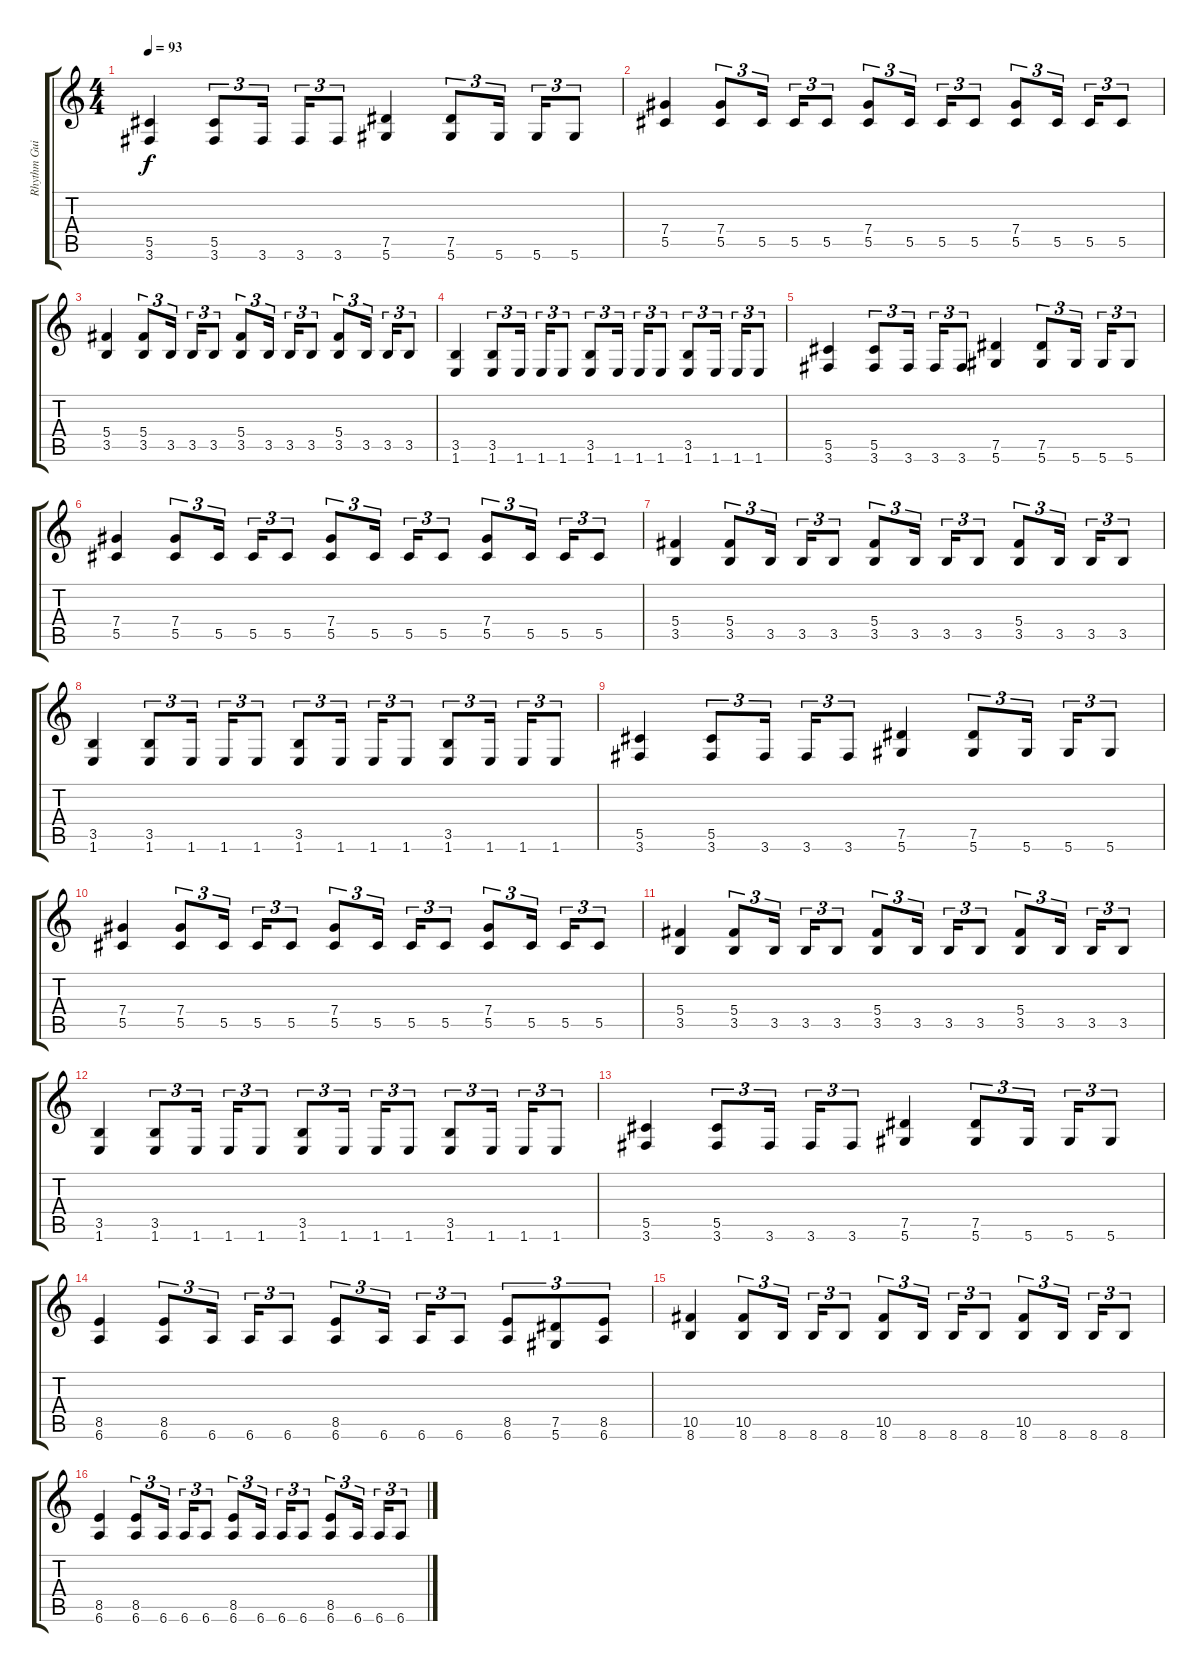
\track ("Rhythm Guitar" "Rhythm Gui") {instrument distortionguitar}
\staff {score tabs}
\tuning (Eb4 Bb3 Gb3 Db3 Ab2 Eb2) {hide}
\ts (4 4)
\tempo 93
\clef g2
\ks c
(5.5 3.6).4{dy f} (5.5 3.6).8{tu (3 2)} 3.6.16{tu (3 2)} 3.6.16{tu (3 2)} 3.6.8{tu (3 2)} (7.5 5.6).4 (7.5 5.6).8{tu (3 2)} 5.6.16{tu (3 2)} 5.6.16{tu (3 2)} 5.6.8{tu (3 2)} |
(7.4 5.5).4 (7.4 5.5).8{tu (3 2)} 5.5.16{tu (3 2)} 5.5.16{tu (3 2)} 5.5.8{tu (3 2)} (7.4 5.5).8{tu (3 2)} 5.5.16{tu (3 2)} 5.5.16{tu (3 2)} 5.5.8{tu (3 2)} (7.4 5.5).8{tu (3 2)} 5.5.16{tu (3 2)} 5.5.16{tu (3 2)} 5.5.8{tu (3 2)} |
(5.4 3.5).4 (5.4 3.5).8{tu (3 2)} 3.5.16{tu (3 2)} 3.5.16{tu (3 2)} 3.5.8{tu (3 2)} (5.4 3.5).8{tu (3 2)} 3.5.16{tu (3 2)} 3.5.16{tu (3 2)} 3.5.8{tu (3 2)} (5.4 3.5).8{tu (3 2)} 3.5.16{tu (3 2)} 3.5.16{tu (3 2)} 3.5.8{tu (3 2)} |
(3.5 1.6).4 (3.5 1.6).8{tu (3 2)} 1.6.16{tu (3 2)} 1.6.16{tu (3 2)} 1.6.8{tu (3 2)} (3.5 1.6).8{tu (3 2)} 1.6.16{tu (3 2)} 1.6.16{tu (3 2)} 1.6.8{tu (3 2)} (3.5 1.6).8{tu (3 2)} 1.6.16{tu (3 2)} 1.6.16{tu (3 2)} 1.6.8{tu (3 2)} |
(5.5 3.6).4 (5.5 3.6).8{tu (3 2)} 3.6.16{tu (3 2)} 3.6.16{tu (3 2)} 3.6.8{tu (3 2)} (7.5 5.6).4 (7.5 5.6).8{tu (3 2)} 5.6.16{tu (3 2)} 5.6.16{tu (3 2)} 5.6.8{tu (3 2)} |
(7.4 5.5).4 (7.4 5.5).8{tu (3 2)} 5.5.16{tu (3 2)} 5.5.16{tu (3 2)} 5.5.8{tu (3 2)} (7.4 5.5).8{tu (3 2)} 5.5.16{tu (3 2)} 5.5.16{tu (3 2)} 5.5.8{tu (3 2)} (7.4 5.5).8{tu (3 2)} 5.5.16{tu (3 2)} 5.5.16{tu (3 2)} 5.5.8{tu (3 2)} |
(5.4 3.5).4 (5.4 3.5).8{tu (3 2)} 3.5.16{tu (3 2)} 3.5.16{tu (3 2)} 3.5.8{tu (3 2)} (5.4 3.5).8{tu (3 2)} 3.5.16{tu (3 2)} 3.5.16{tu (3 2)} 3.5.8{tu (3 2)} (5.4 3.5).8{tu (3 2)} 3.5.16{tu (3 2)} 3.5.16{tu (3 2)} 3.5.8{tu (3 2)} |
(3.5 1.6).4 (3.5 1.6).8{tu (3 2)} 1.6.16{tu (3 2)} 1.6.16{tu (3 2)} 1.6.8{tu (3 2)} (3.5 1.6).8{tu (3 2)} 1.6.16{tu (3 2)} 1.6.16{tu (3 2)} 1.6.8{tu (3 2)} (3.5 1.6).8{tu (3 2)} 1.6.16{tu (3 2)} 1.6.16{tu (3 2)} 1.6.8{tu (3 2)} |
(5.5 3.6).4 (5.5 3.6).8{tu (3 2)} 3.6.16{tu (3 2)} 3.6.16{tu (3 2)} 3.6.8{tu (3 2)} (7.5 5.6).4 (7.5 5.6).8{tu (3 2)} 5.6.16{tu (3 2)} 5.6.16{tu (3 2)} 5.6.8{tu (3 2)} |
(7.4 5.5).4 (7.4 5.5).8{tu (3 2)} 5.5.16{tu (3 2)} 5.5.16{tu (3 2)} 5.5.8{tu (3 2)} (7.4 5.5).8{tu (3 2)} 5.5.16{tu (3 2)} 5.5.16{tu (3 2)} 5.5.8{tu (3 2)} (7.4 5.5).8{tu (3 2)} 5.5.16{tu (3 2)} 5.5.16{tu (3 2)} 5.5.8{tu (3 2)} |
(5.4 3.5).4 (5.4 3.5).8{tu (3 2)} 3.5.16{tu (3 2)} 3.5.16{tu (3 2)} 3.5.8{tu (3 2)} (5.4 3.5).8{tu (3 2)} 3.5.16{tu (3 2)} 3.5.16{tu (3 2)} 3.5.8{tu (3 2)} (5.4 3.5).8{tu (3 2)} 3.5.16{tu (3 2)} 3.5.16{tu (3 2)} 3.5.8{tu (3 2)} |
(3.5 1.6).4 (3.5 1.6).8{tu (3 2)} 1.6.16{tu (3 2)} 1.6.16{tu (3 2)} 1.6.8{tu (3 2)} (3.5 1.6).8{tu (3 2)} 1.6.16{tu (3 2)} 1.6.16{tu (3 2)} 1.6.8{tu (3 2)} (3.5 1.6).8{tu (3 2)} 1.6.16{tu (3 2)} 1.6.16{tu (3 2)} 1.6.8{tu (3 2)} |
(5.5 3.6).4 (5.5 3.6).8{tu (3 2)} 3.6.16{tu (3 2)} 3.6.16{tu (3 2)} 3.6.8{tu (3 2)} (7.5 5.6).4 (7.5 5.6).8{tu (3 2)} 5.6.16{tu (3 2)} 5.6.16{tu (3 2)} 5.6.8{tu (3 2)} |
(8.5 6.6).4 (8.5 6.6).8{tu (3 2)} 6.6.16{tu (3 2)} 6.6.16{tu (3 2)} 6.6.8{tu (3 2)} (8.5 6.6).8{tu (3 2)} 6.6.16{tu (3 2)} 6.6.16{tu (3 2)} 6.6.8{tu (3 2)} (8.5 6.6).8{tu (3 2)} (7.5 5.6).8{tu (3 2)} (8.5 6.6).8{tu (3 2)} |
(10.5 8.6).4 (10.5 8.6).8{tu (3 2)} 8.6.16{tu (3 2)} 8.6.16{tu (3 2)} 8.6.8{tu (3 2)} (10.5 8.6).8{tu (3 2)} 8.6.16{tu (3 2)} 8.6.16{tu (3 2)} 8.6.8{tu (3 2)} (10.5 8.6).8{tu (3 2)} 8.6.16{tu (3 2)} 8.6.16{tu (3 2)} 8.6.8{tu (3 2)} |
(8.5 6.6).4 (8.5 6.6).8{tu (3 2)} 6.6.16{tu (3 2)} 6.6.16{tu (3 2)} 6.6.8{tu (3 2)} (8.5 6.6).8{tu (3 2)} 6.6.16{tu (3 2)} 6.6.16{tu (3 2)} 6.6.8{tu (3 2)} (8.5 6.6).8{tu (3 2)} 6.6.16{tu (3 2)} 6.6.16{tu (3 2)} 6.6.8{tu (3 2)}
